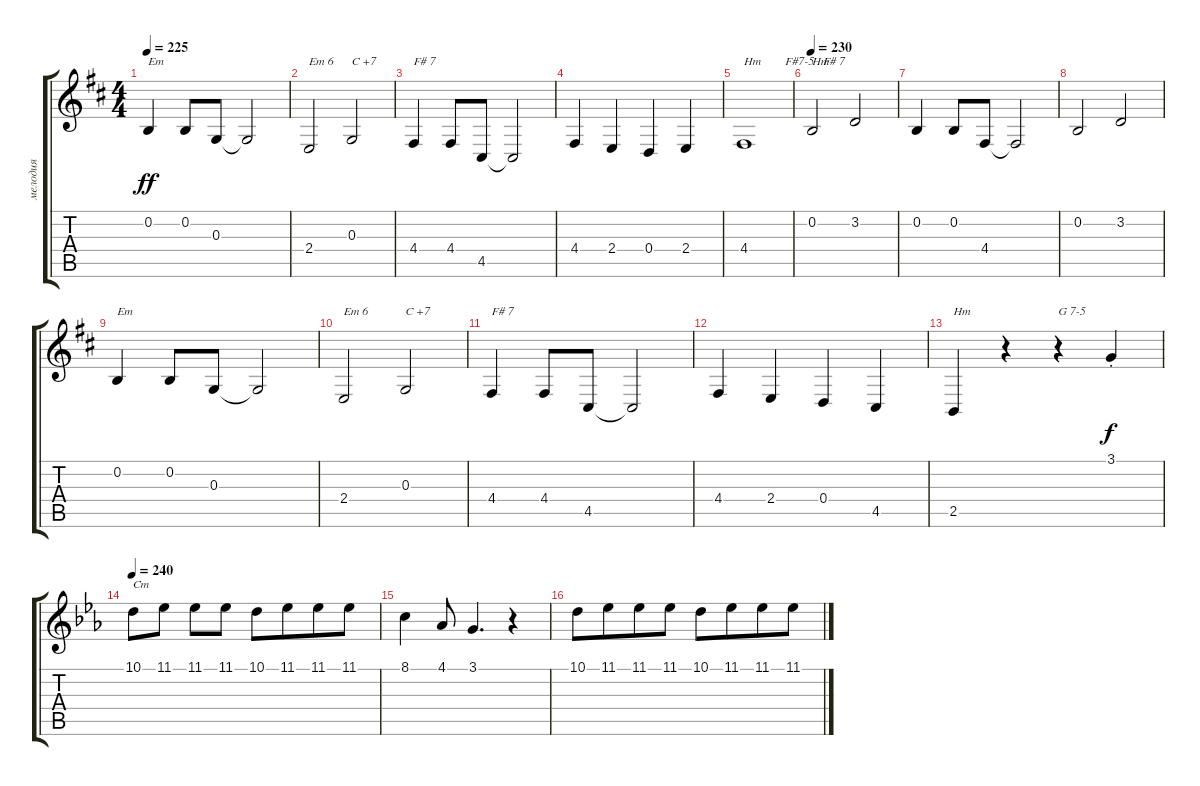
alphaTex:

\track ("мелодия" "мелодия") {instrument accordion}
\staff {score tabs}
\tuning (E4 B3 G3 D3 A2 E2) {hide}
\ts (4 4)
\tempo 225
\clef g2
\ks bminor
0.2.4{txt "Em" dy ff} 0.2.8 0.3.8 0.3{t}.2 |
2.4.2{txt "Em 6"} 0.3.2{txt "C +7"} |
4.4.4{txt "F# 7"} 4.4.8 4.5.8 4.5{t}.2 |
4.4.4 2.4.4 0.4.4 2.4.4 |
4.4.1{txt "Hm        F#7-5   F# 7"} |
\tempo 230
0.2.2{txt "Hm"} 3.2.2 |
0.2.4 0.2.8 4.4.8 4.4{t}.2 |
0.2.2 3.2.2 |
0.2.4{txt "Em"} 0.2.8 0.3.8 0.3{t}.2 |
2.4.2{txt "Em 6"} 0.3.2{txt "C +7"} |
4.4.4{txt "F# 7"} 4.4.8 4.5.8 4.5{t}.2 |
4.4.4 2.4.4 0.4.4 4.5.4 |
2.5.4{txt "Hm"} r.4 r.4{txt "G 7-5"} 3.1{st}.4{dy f} |
\tempo 240
\ks cminor
10.1.8{txt "Cm"} 11.1.8 11.1.8{beam merge} 11.1.8 10.1.8 11.1.8{beam merge} 11.1.8 11.1.8 |
8.1.4 4.1.8 3.1.4{d} r.4 |
10.1.8 11.1.8{beam merge} 11.1.8{beam merge} 11.1.8 10.1.8 11.1.8{beam merge} 11.1.8 11.1.8
